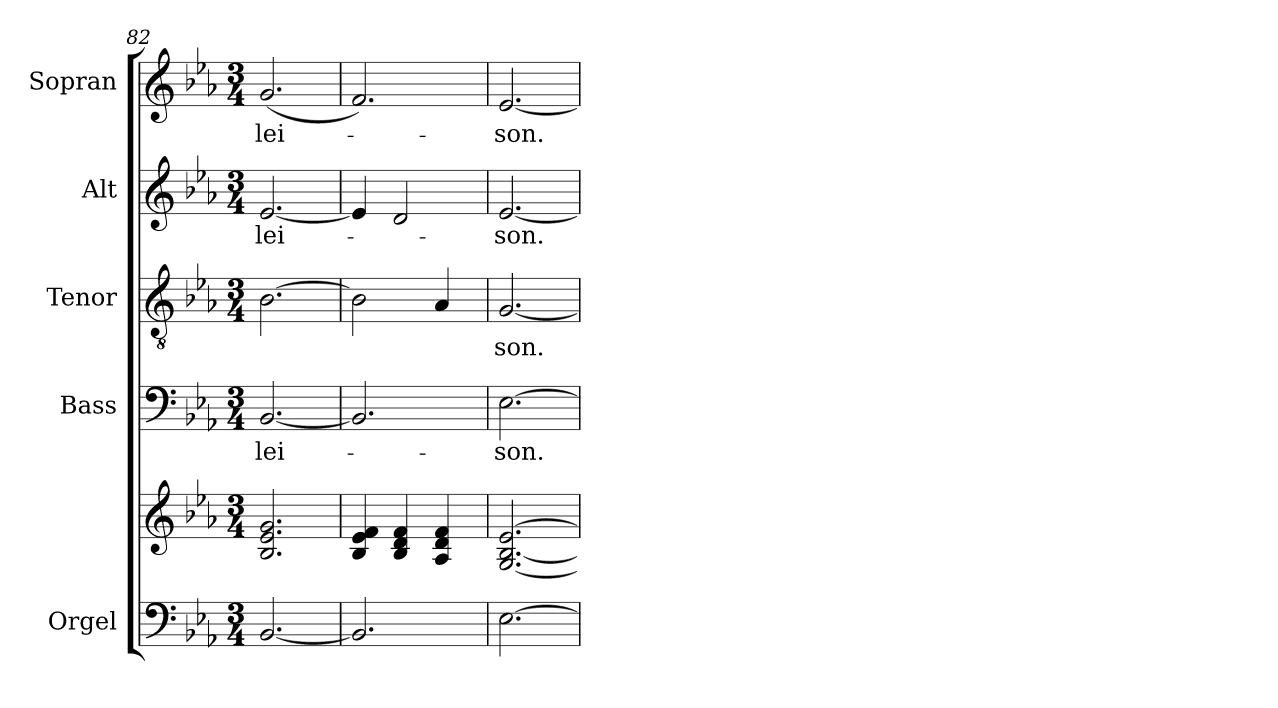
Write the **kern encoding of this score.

**kern	**kern	**kern	**text	**kern	**text	**kern	**text	**kern	**text
*part5	*part5	*part4	*part4	*part3	*part3	*part2	*part2	*part1	*part1
*staff6	*staff5	*staff4	*staff4	*staff3	*staff3	*staff2	*staff2	*staff1	*staff1
*I"Orgel	*	*I"Bass	*	*I"Tenor	*	*I"Alt	*	*I"Sopran	*
*I'Org.	*	*I'B.	*	*I'T.	*	*I'A.	*	*I'S.	*
*clefF4	*clefG2	*clefF4	*	*clefGv2	*	*clefG2	*	*clefG2	*
*k[b-e-a-]	*k[b-e-a-]	*k[b-e-a-]	*	*k[b-e-a-]	*	*k[b-e-a-]	*	*k[b-e-a-]	*
*E-:	*E-:	*E-:	*	*E-:	*	*E-:	*	*E-:	*
*M3/4	*M3/4	*M3/4	*	*M3/4	*	*M3/4	*	*M3/4	*
=82	=82	=82	=82	=82	=82	=82	=82	=82	=82
!	!	!	!LO:LY:b	!	!	!	!LO:LY:b	!	!LO:LY:b
[2.BB-/	2.B-/ 2.e-/ 2.g/	[2.BB-/	-lei-	[2.B-\	.	[2.e-/	-lei-	(<2.g/	-lei-
=83	=83	=83	=83	=83	=83	=83	=83	=83	=83
2.BB-/]	4B-/ 4e-/ 4f/	2.BB-/]	.	2B-\]	.	4e-/]	.	2.f/)	.
.	4B-/ 4d/ 4f/	.	.	.	.	2d/	.	.	.
.	4A-/ 4d/ 4f/	.	.	4A-/	.	.	.	.	.
=84	=84	=84	=84	=84	=84	=84	=84	=84	=84
!	!	!	!LO:LY:b	!	!LO:LY:b	!	!LO:LY:b	!	!LO:LY:b
[2.E-\	[2.G/ [2.B-/ [2.e-/	[2.E-\	-son.	[2.G/	-son.	[2.e-/	-son.	[2.e-/	-son.
=	=	=	=	=	=	=	=	=	=
*-	*-	*-	*-	*-	*-	*-	*-	*-	*-
